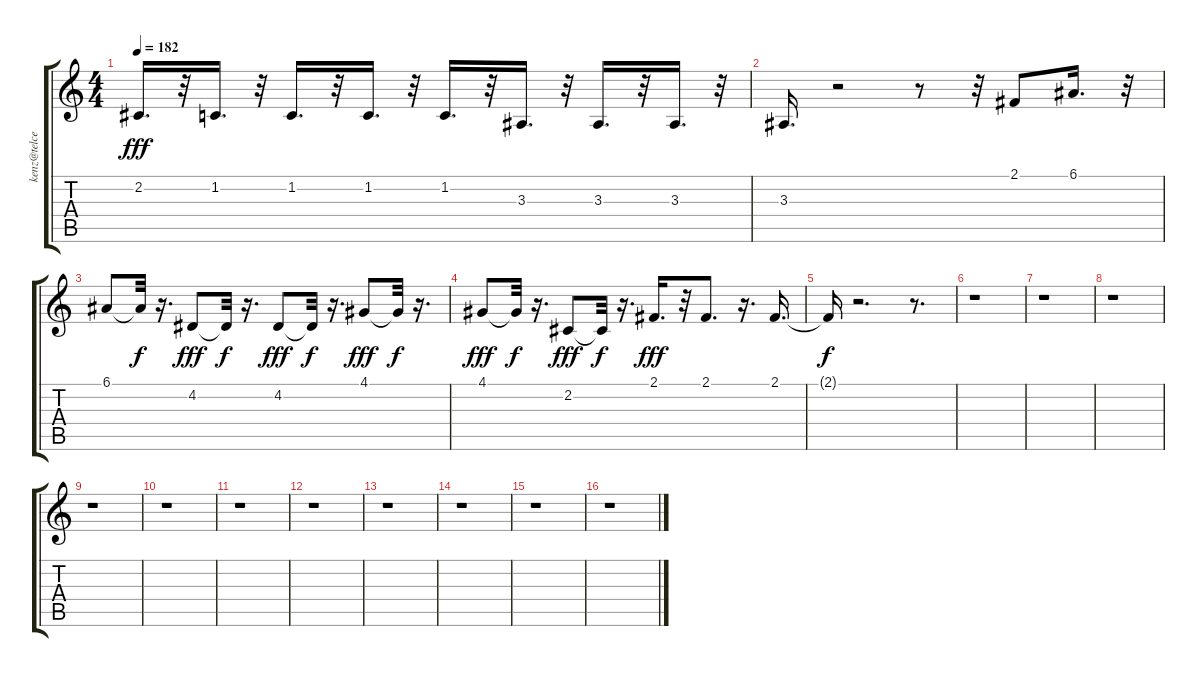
\track ("" "kenz@telce") {instrument trombone}
\staff {score tabs}
\tuning (E4 B3 G3 D3 A2 E2) {hide}
\ts (4 4)
\tempo 182
\clef g2
\ks c
2.2.16{d dy fff} r.32 1.2.16{d} r.32 1.2.16{d} r.32 1.2.16{d} r.32 1.2.16{d} r.32 3.3.16{d} r.32 3.3.16{d} r.32 3.3.16{d} r.32 |
3.3.16{d} r.2 r.8 r.32 2.1.8 6.1.16{d} r.32 |
6.1.8 6.1{t}.32{dy f} r.16{d} 4.2.8{dy fff} 4.2{t}.32{dy f} r.16{d} 4.2.8{dy fff} 4.2{t}.32{dy f} r.16{d} 4.1.8{dy fff} 4.1{t}.32{dy f} r.16{d} |
4.1.8{dy fff} 4.1{t}.32{dy f} r.16{d} 2.2.8{dy fff} 2.2{t}.32{dy f} r.16{d} 2.1.16{d dy fff} r.32 2.1.8{d} r.16{d} 2.1.16{d} |
2.1{t}.16{dy f} r.2{d} r.8{d} |
r.1 |
r.1 |
r.1 |
r.1 |
r.1 |
r.1 |
r.1 |
r.1 |
r.1 |
r.1 |
r.1
